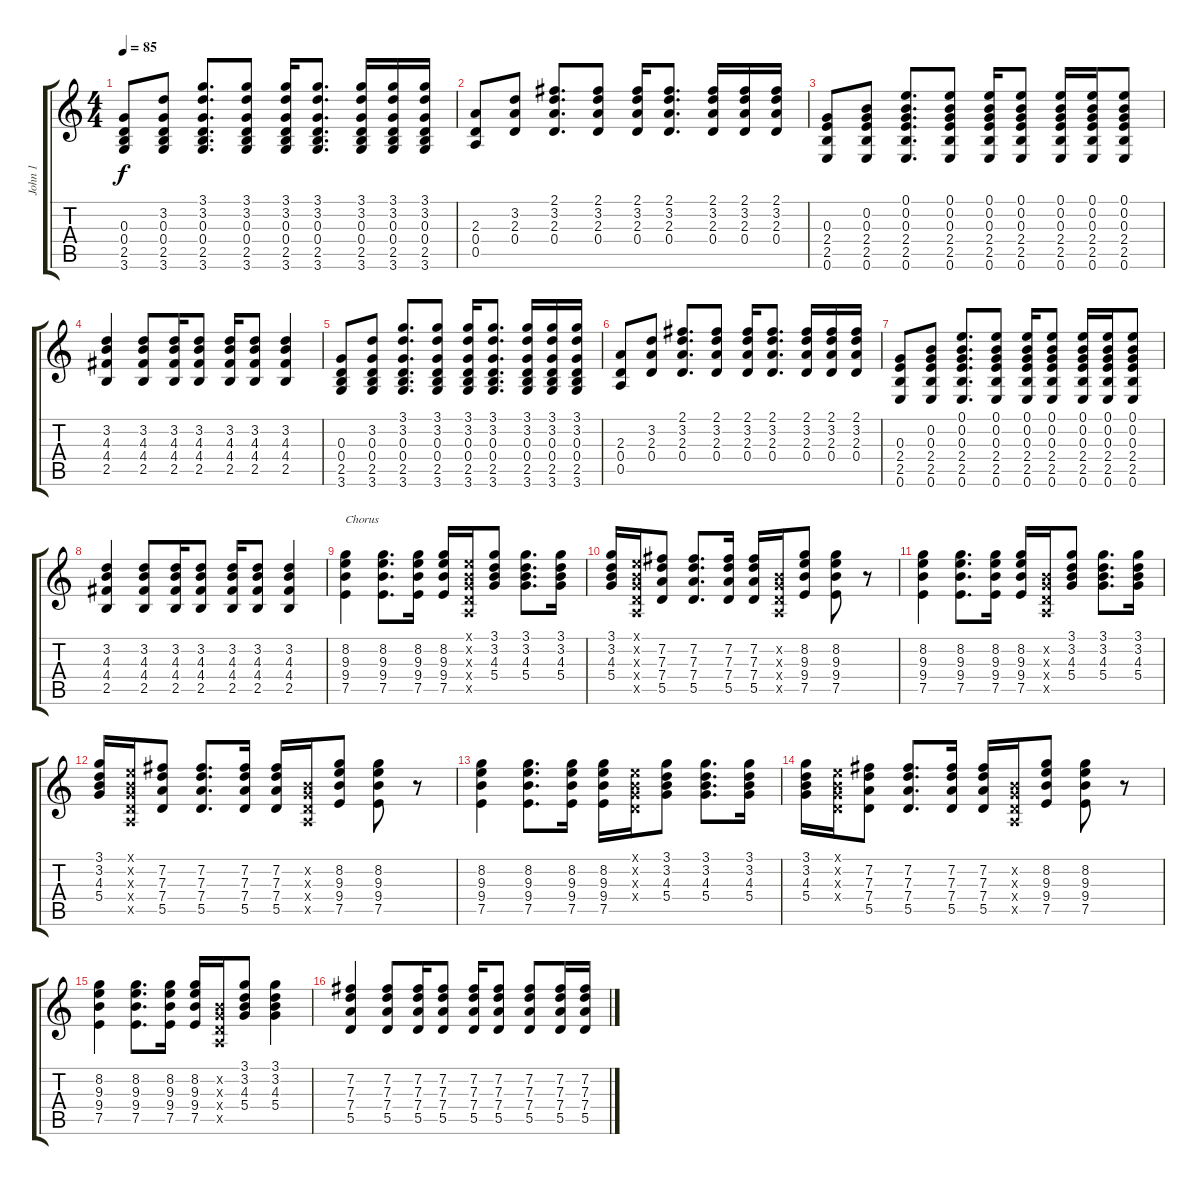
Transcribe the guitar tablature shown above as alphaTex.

\track ("John 1" "John 1") {instrument electricguitarclean}
\staff {score tabs}
\tuning (E4 B3 G3 D3 A2 E2) {hide}
\ts (4 4)
\tempo 85
\clef g2
\ks c
(0.3 0.4 2.5 3.6).8{dy f} (3.2 0.3 0.4 2.5 3.6).8 (3.1 3.2 0.3 0.4 2.5 3.6).8{d} (3.1 3.2 0.3 0.4 2.5 3.6).8 (3.1 3.2 0.3 0.4 2.5 3.6).16 (3.1 3.2 0.3 0.4 2.5 3.6).8{d} (3.1 3.2 0.3 0.4 2.5 3.6).16 (3.1 3.2 0.3 0.4 2.5 3.6).16 (3.1 3.2 0.3 0.4 2.5 3.6).16 |
(2.3 0.4 0.5).8 (3.2 2.3 0.4).8 (2.1 3.2 2.3 0.4).8{d} (2.1 3.2 2.3 0.4).8 (2.1 3.2 2.3 0.4).16 (2.1 3.2 2.3 0.4).8{d} (2.1 3.2 2.3 0.4).16 (2.1 3.2 2.3 0.4).16 (2.1 3.2 2.3 0.4).16 |
(0.3 2.4 2.5 0.6).8 (0.2 0.3 2.4 2.5 0.6).8 (0.1 0.2 0.3 2.4 2.5 0.6).8{d} (0.1 0.2 0.3 2.4 2.5 0.6).8 (0.1 0.2 0.3 2.4 2.5 0.6).16 (0.1 0.2 0.3 2.4 2.5 0.6).8 (0.1 0.2 0.3 2.4 2.5 0.6).16 (0.1 0.2 0.3 2.4 2.5 0.6).16 (0.1 0.2 0.3 2.4 2.5 0.6).8 |
(3.2 4.3 4.4 2.5).4 (3.2 4.3 4.4 2.5).8 (3.2 4.3 4.4 2.5).16 (3.2 4.3 4.4 2.5).8 (3.2 4.3 4.4 2.5).16 (3.2 4.3 4.4 2.5).8 (3.2 4.3 4.4 2.5).4 |
(0.3 0.4 2.5 3.6).8 (3.2 0.3 0.4 2.5 3.6).8 (3.1 3.2 0.3 0.4 2.5 3.6).8{d} (3.1 3.2 0.3 0.4 2.5 3.6).8 (3.1 3.2 0.3 0.4 2.5 3.6).16 (3.1 3.2 0.3 0.4 2.5 3.6).8{d} (3.1 3.2 0.3 0.4 2.5 3.6).16 (3.1 3.2 0.3 0.4 2.5 3.6).16 (3.1 3.2 0.3 0.4 2.5 3.6).16 |
(2.3 0.4 0.5).8 (3.2 2.3 0.4).8 (2.1 3.2 2.3 0.4).8{d} (2.1 3.2 2.3 0.4).8 (2.1 3.2 2.3 0.4).16 (2.1 3.2 2.3 0.4).8{d} (2.1 3.2 2.3 0.4).16 (2.1 3.2 2.3 0.4).16 (2.1 3.2 2.3 0.4).16 |
(0.3 2.4 2.5 0.6).8 (0.2 0.3 2.4 2.5 0.6).8 (0.1 0.2 0.3 2.4 2.5 0.6).8{d} (0.1 0.2 0.3 2.4 2.5 0.6).8 (0.1 0.2 0.3 2.4 2.5 0.6).16 (0.1 0.2 0.3 2.4 2.5 0.6).8 (0.1 0.2 0.3 2.4 2.5 0.6).16 (0.1 0.2 0.3 2.4 2.5 0.6).16 (0.1 0.2 0.3 2.4 2.5 0.6).8 |
(3.2 4.3 4.4 2.5).4 (3.2 4.3 4.4 2.5).8 (3.2 4.3 4.4 2.5).16 (3.2 4.3 4.4 2.5).8 (3.2 4.3 4.4 2.5).16 (3.2 4.3 4.4 2.5).8 (3.2 4.3 4.4 2.5).4 |
(8.2 9.3 9.4 7.5).4{txt "Chorus"} (8.2 9.3 9.4 7.5).8{d} (8.2 9.3 9.4 7.5).16 (8.2 9.3 9.4 7.5).16 (0.1{x} 0.2{x} 0.3{x} 0.4{x} 0.5{x}).16 (3.1 3.2 4.3 5.4).8 (3.1 3.2 4.3 5.4).8{d} (3.1 3.2 4.3 5.4).16 |
(3.1 3.2 4.3 5.4).16 (0.1{x} 0.2{x} 0.3{x} 0.4{x} 0.5{x}).16 (7.2 7.3 7.4 5.5).8 (7.2 7.3 7.4 5.5).8{d} (7.2 7.3 7.4 5.5).16 (7.2 7.3 7.4 5.5).16 (0.2{x} 0.3{x} 0.4{x} 0.5{x}).16 (8.2 9.3 9.4 7.5).8 (8.2 9.3 9.4 7.5).8 r.8 |
(8.2 9.3 9.4 7.5).4 (8.2 9.3 9.4 7.5).8{d} (8.2 9.3 9.4 7.5).16 (8.2 9.3 9.4 7.5).16 (0.2{x} 0.3{x} 0.4{x} 0.5{x}).16 (3.1 3.2 4.3 5.4).8 (3.1 3.2 4.3 5.4).8{d} (3.1 3.2 4.3 5.4).16 |
(3.1 3.2 4.3 5.4).16 (0.1{x} 0.2{x} 0.3{x} 0.4{x} 0.5{x}).16 (7.2 7.3 7.4 5.5).8 (7.2 7.3 7.4 5.5).8{d} (7.2 7.3 7.4 5.5).16 (7.2 7.3 7.4 5.5).16 (0.2{x} 0.3{x} 0.4{x} 0.5{x}).16 (8.2 9.3 9.4 7.5).8 (8.2 9.3 9.4 7.5).8 r.8 |
(8.2 9.3 9.4 7.5).4 (8.2 9.3 9.4 7.5).8{d} (8.2 9.3 9.4 7.5).16 (8.2 9.3 9.4 7.5).16 (0.1{x} 0.2{x} 0.3{x} 0.4{x}).16 (3.1 3.2 4.3 5.4).8 (3.1 3.2 4.3 5.4).8{d} (3.1 3.2 4.3 5.4).16 |
(3.1 3.2 4.3 5.4).16 (0.1{x} 0.2{x} 0.3{x} 0.4{x}).16 (7.2 7.3 7.4 5.5).8 (7.2 7.3 7.4 5.5).8{d} (7.2 7.3 7.4 5.5).16 (7.2 7.3 7.4 5.5).16 (0.2{x} 0.3{x} 0.4{x} 0.5{x}).16 (8.2 9.3 9.4 7.5).8 (8.2 9.3 9.4 7.5).8 r.8 |
(8.2 9.3 9.4 7.5).4 (8.2 9.3 9.4 7.5).8{d} (8.2 9.3 9.4 7.5).16 (8.2 9.3 9.4 7.5).16 (0.2{x} 0.3{x} 0.4{x} 0.5{x}).16 (3.1 3.2 4.3 5.4).8 (3.1 3.2 4.3 5.4).4 |
(7.2 7.3 7.4 5.5).4 (7.2 7.3 7.4 5.5).8 (7.2 7.3 7.4 5.5).16 (7.2 7.3 7.4 5.5).8 (7.2 7.3 7.4 5.5).16 (7.2 7.3 7.4 5.5).8 (7.2 7.3 7.4 5.5).8 (7.2 7.3 7.4 5.5).16 (7.2 7.3 7.4 5.5).16
